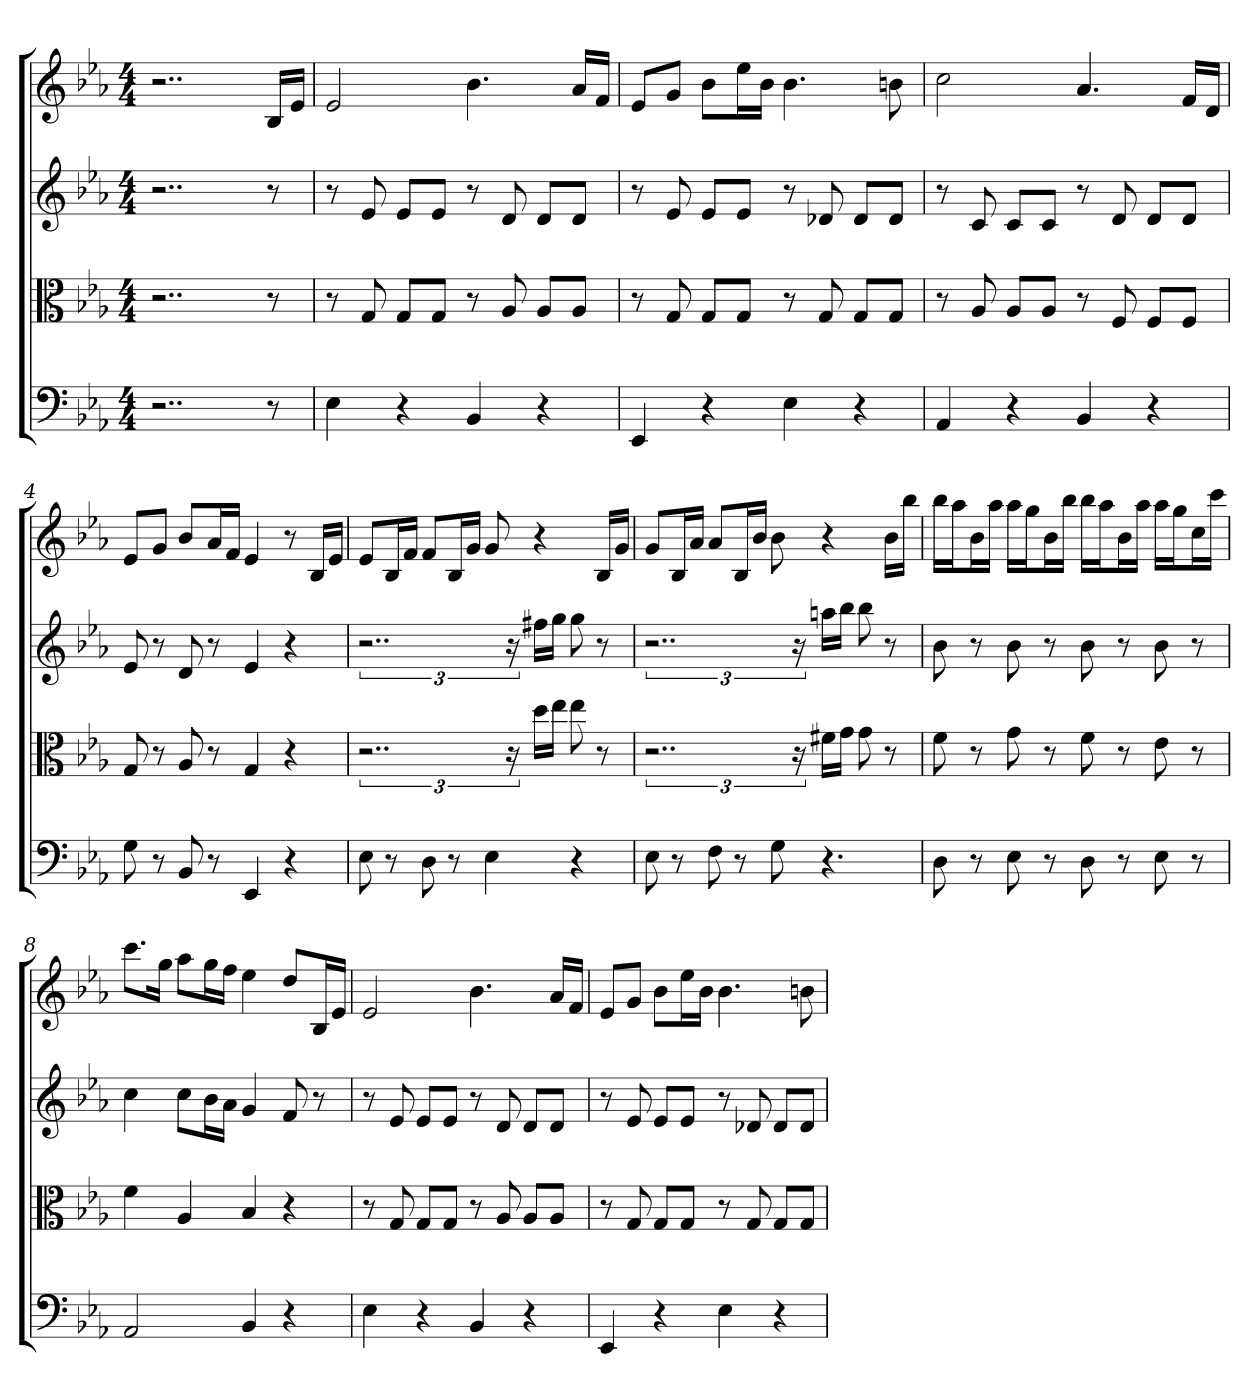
**kern	**kern	**kern	**kern
*part4	*part3	*part2	*part1
*staff4	*staff3	*staff2	*staff1
*clefF4	*clefC3	*	*
*k[b-e-a-]	*k[b-e-a-]	*k[b-e-a-]	*k[b-e-a-]
*E-:	*E-:	*E-:	*E-:
*M4/4	*M4/4	*M4/4	*M4/4
=	=	=	=
2..r	2..r	2..r	2..r
8r	8r	8r	16B-LL
.	.	.	16e-JJ
=1	=1	=1	=1
4E-	8r	8r	2e-
.	8G	8e-	.
4r	8G/L	8e-L	.
.	8G/J	8e-J	.
4BB-	8r	8r	4.b-
.	8A-	8d	.
4r	8A-/L	8dL	.
.	8A-/J	8dJ	16a-LL
.	.	.	16fJJ
=2	=2	=2	=2
4EE-	8r	8r	8e-L
.	8G	8e-	8gJ
4r	8G/L	8e-L	8b-L
.	8G/J	8e-J	16ee-L
.	.	.	16b-JJ
4E-	8r	8r	4.b-
.	8G	8d-X	.
4r	8G/L	8d-L	.
.	8G/J	8d-J	8bn
=3	=3	=3	=3
4AA-	8r	8r	2cc
.	8A-	8c	.
4r	8A-/L	8cL	.
.	8A-/J	8cJ	.
4BB-	8r	8r	4.a-
.	8F	8d	.
4r	8F/L	8dL	.
.	8F/J	8dJ	16fLL
.	.	.	16dJJ
=4	=4	=4	=4
8G	8G	8e-	8e-L
8r	8r	8r	8gJ
8BB-	8A-	8d	8b-L
8r	8r	8r	16a-L
.	.	.	16fJJ
4EE-	4G	4e-	4e-
4r	4r	4r	8r
.	.	.	16B-LL
.	.	.	16e-JJ
=5	=5	=5	=5
8E-	3..r	3..r	8e-L
8r	.	.	16B-L
.	.	.	16fJJ
8D	.	.	8fL
8r	.	.	16B-L
.	.	.	16gJJ
4E-	.	.	8g
.	24r	24r	.
.	16dd\LL	16ff#XLL	4r
.	16ee-\JJ	16ggJJ	.
4r	8ee-	8gg	.
.	8r	8r	16B-LL
.	.	.	16gJJ
=6	=6	=6	=6
8E-	3..r	3..r	8gL
8r	.	.	16B-L
.	.	.	16a-JJ
8F	.	.	8a-L
8r	.	.	16B-L
.	.	.	16b-JJ
8G	.	.	8b-
.	24r	24r	.
4.r	16f#X\LL	16aanLL	4r
.	16g\JJ	16bb-JJ	.
.	8g	8bb-	.
.	8r	8r	16b-LL
.	.	.	16bb-JJ
=7	=7	=7	=7
8D	8f	8b-	16bb-LL
.	.	.	16aa-J
8r	8r	8r	16b-L
.	.	.	16aa-JJ
8E-	8g	8b-	16aa-LL
.	.	.	16ggJ
8r	8r	8r	16b-L
.	.	.	16bb-JJ
8D	8f	8b-	16bb-LL
.	.	.	16aa-J
8r	8r	8r	16b-L
.	.	.	16aa-JJ
8E-	8e-	8b-	16aa-LL
.	.	.	16ggJ
8r	8r	8r	16ccL
.	.	.	16cccJJ
=8	=8	=8	=8
2AA-	4f	4cc	8.cccL
.	.	.	16ggJk
.	4A-	8ccL	8aa-L
.	.	16b-L	16ggL
.	.	16a-JJ	16ffJJ
4BB-	4B-	4g	4ee-
4r	4r	8f	8ddL
.	.	8r	16B-L
.	.	.	16e-JJ
=9	=9	=9	=9
4E-	8r	8r	2e-
.	8G	8e-	.
4r	8G/L	8e-L	.
.	8G/J	8e-J	.
4BB-	8r	8r	4.b-
.	8A-	8d	.
4r	8A-/L	8dL	.
.	8A-/J	8dJ	16a-LL
.	.	.	16fJJ
=10	=10	=10	=10
4EE-	8r	8r	8e-L
.	8G	8e-	8gJ
4r	8G/L	8e-L	8b-L
.	8G/J	8e-J	16ee-L
.	.	.	16b-JJ
4E-	8r	8r	4.b-
.	8G	8d-X	.
4r	8G/L	8d-L	.
.	8G/J	8d-J	8bn
=	=	=	=
*-	*-	*-	*-
